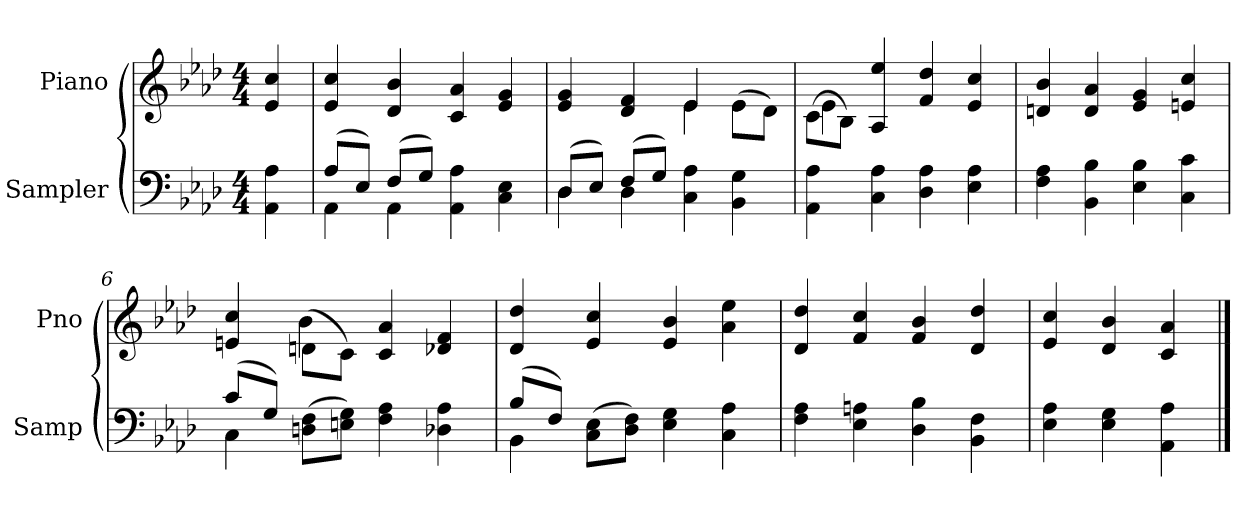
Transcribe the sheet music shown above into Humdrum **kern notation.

**kern	**kern
*part2	*part1
*staff2	*staff1
*I"Sampler	*I"Piano
*I'Samp	*I'Pno
*clefF4	*clefG2
*k[b-e-a-d-]	*k[b-e-a-d-]
*A-:	*A-:
*M4/4	*M4/4
=1	=1
4AA- 4A-	4e- 4cc
=2	=2
*^	*
(8A-/L	4AA-	4e- 4cc
8E-/J)	.	.
(8F/L	4AA-	4d- 4b-
8G/J)	.	.
4AA- 4A-	2ryy	4c 4a-
4C 4E-	.	4e- 4g
=3	=3	=3
*	*	*^
(8D-/L	4D-	4e- 4g	2ryy
8E-/J)	.	.	.
(8F/L	4D-	4d- 4f	.
8G/J)	.	.	.
4C 4A-	2ryy	4e-/	4e-
4BB- 4G	.	(8e-\L	4e-
.	.	8d-\J)	.
*v	*v	*	*
=4	=4	=4
4AA- 4A-	(8c\L	4e-
.	8B-\J)	.
4C 4A-	4A- 4ee-	2.ryy
4D- 4A-	4f 4dd-	.
4E- 4A-	4e- 4cc	.
*	*v	*v
=5	=5
4F 4A-	4dn 4b-
4BB- 4B-	4d 4a-
4E- 4B-	4e- 4g
4C 4c	4en 4cc
=6	=6
*^	*^
(8c/L	4C	4en 4cc	4ryy
8G/J)	.	.	.
(8Dn\ 8F\L	2.ryy	(8dn\L	4b-
8En\ 8G\J)	.	8c\J)	.
4F 4A-	.	4c 4a-	2ryy
4D-X 4A-	.	4d-X 4f	.
*	*	*v	*v
=7	=7	=7
(8B-/L	4BB-	4d- 4dd-
8F/J)	.	.
(8C\ 8E-\L	2.ryy	4e- 4cc
8D-\ 8F\J)	.	.
4E- 4G	.	4e- 4b-
4C 4A-	.	4a- 4ee-
*v	*v	*
=8	=8
4F 4A-	4d- 4dd-
4E- 4An	4f 4cc
4D- 4B-	4f 4b-
4BB- 4F	4d- 4dd-
=9	=9
4E- 4A-	4e- 4cc
4E- 4G	4d- 4b-
4AA- 4A-	4c 4a-
==	==
*-	*-
